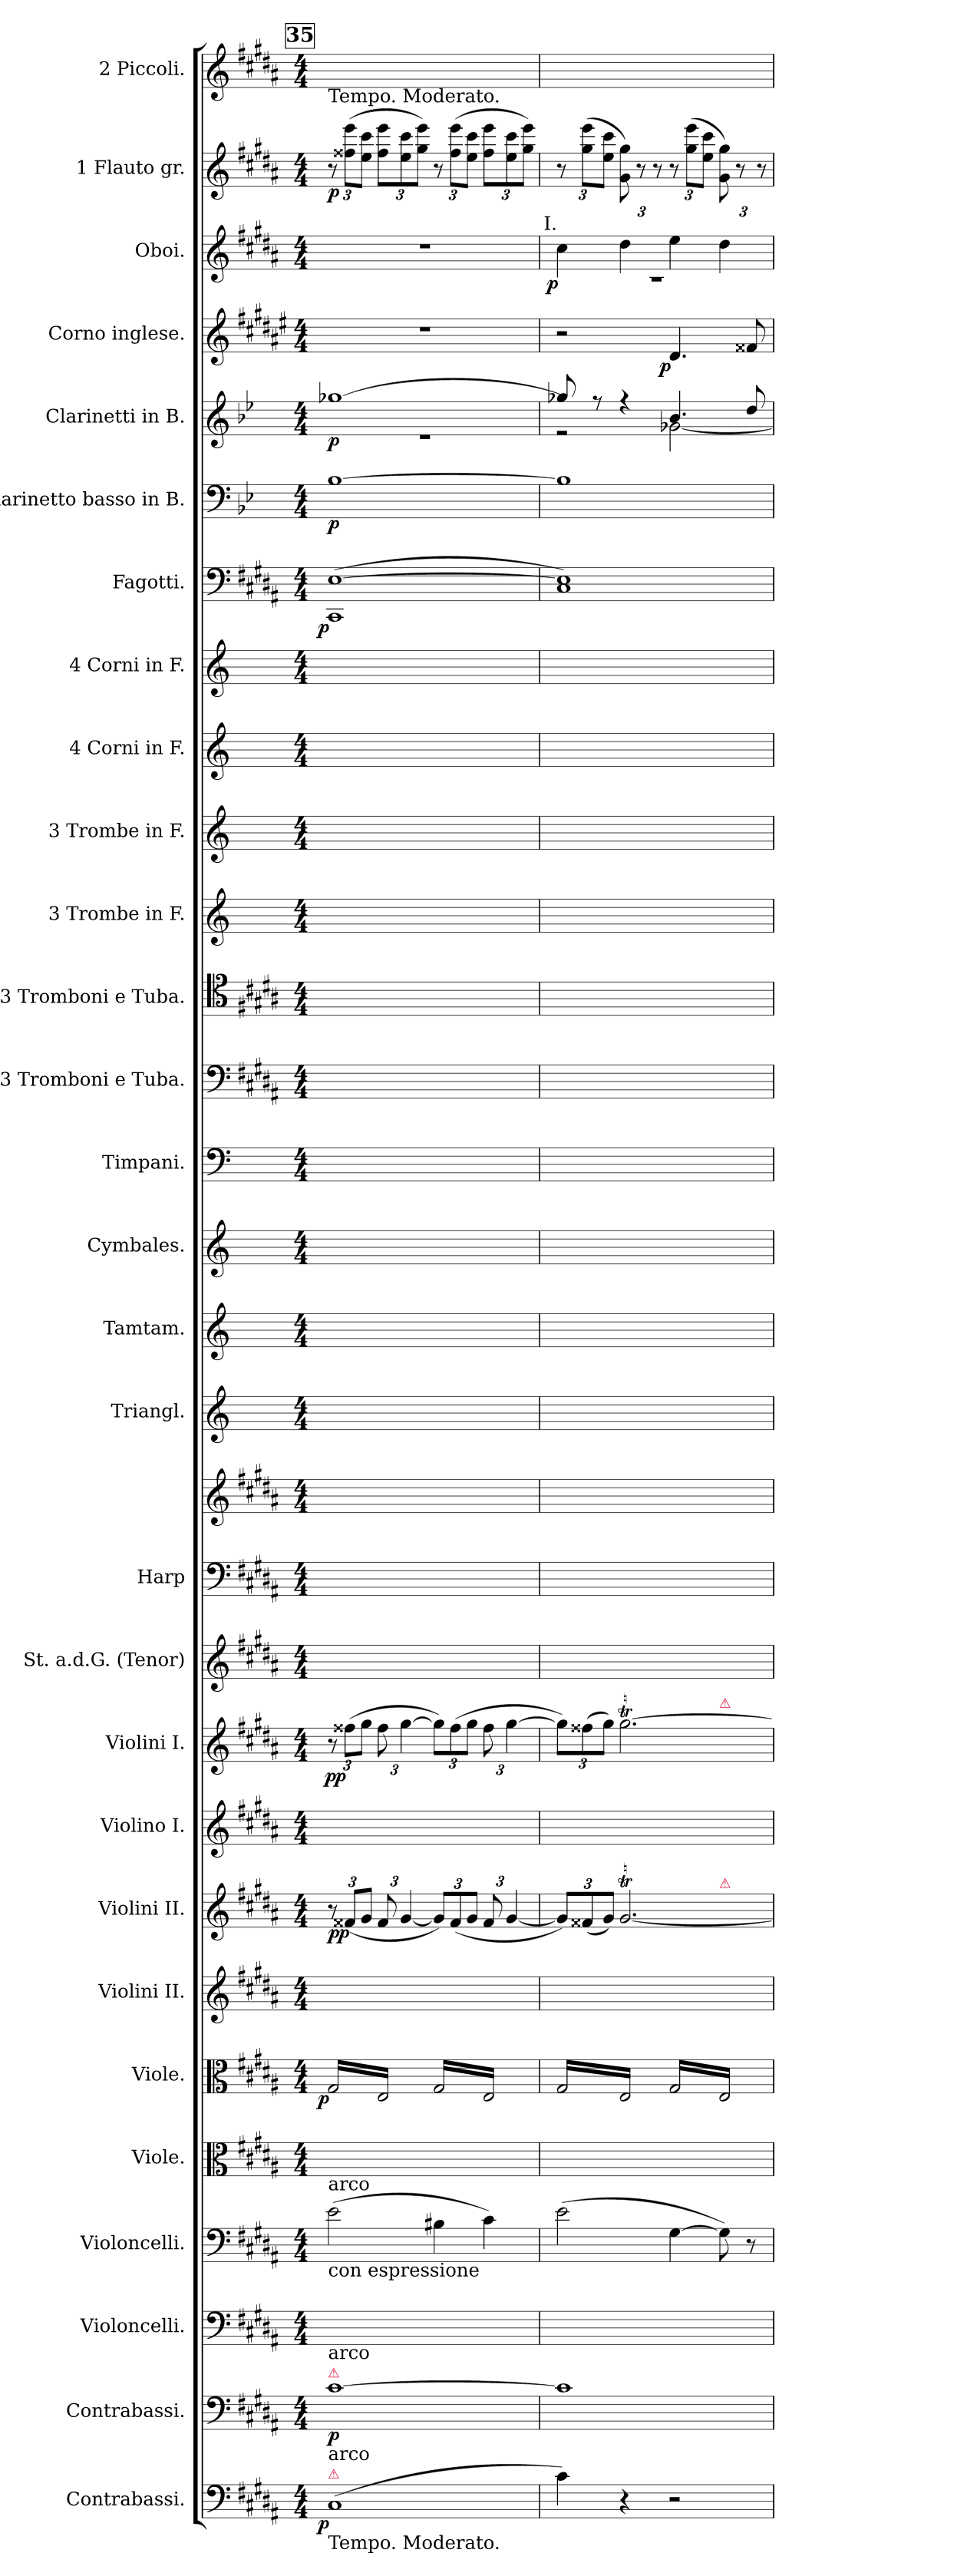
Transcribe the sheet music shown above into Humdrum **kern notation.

**kern	**dynam	**kern	**dynam	**kern	**kern	**kern	**kern	**dynam	**kern	**kern	**dynam	**kern	**kern	**dynam	**kern	**kern	**kern	**kern	**kern	**kern	**kern	**kern	**kern	**kern	**kern	**kern	**kern	**kern	**dynam	**kern	**dynam	**kern	**dynam	**kern	**dynam	**kern	**dynam	**kern	**dynam	**kern
*part29	*part29	*part28	*part28	*part27	*part26	*part25	*part24	*part24	*part23	*part22	*part22	*part21	*part20	*part20	*part19	*part18	*part18	*part17	*part16	*part15	*part14	*part13	*part12	*part11	*part10	*part9	*part8	*part7	*part7	*part6	*part6	*part5	*part5	*part4	*part4	*part3	*part3	*part2	*part2	*part1
*staff30	*staff30	*staff29	*staff29	*staff28	*staff27	*staff26	*staff25	*staff25	*staff24	*staff23	*staff23	*staff22	*staff21	*staff21	*staff20	*staff19	*staff18	*staff17	*staff16	*staff15	*staff14	*staff13	*staff12	*staff11	*staff10	*staff9	*staff8	*staff7	*staff7	*staff6	*staff6	*staff5	*staff5	*staff4	*staff4	*staff3	*staff3	*staff2	*staff2	*staff1
*I"Contrabassi.	*	*I"Contrabassi.	*	*I"Violoncelli.	*I"Violoncelli.	*I"Viole.	*I"Viole.	*	*I"Violini II.	*I"Violini II.	*	*I"Violino I.	*I"Violini I.	*	*I"St. a.d.G. (Tenor)	*I"Harp	*	*I"Triangl.	*I"Tamtam.	*I"Cymbales.	*I"Timpani.	*I"3 Tromboni e Tuba.	*I"3 Tromboni e Tuba.	*I"3 Trombe in F.	*I"3 Trombe in F.	*I"4 Corni in F.	*I"4 Corni in F.	*I"Fagotti.	*	*I"Clarinetto basso in B.	*	*I"Clarinetti in B.	*	*I"Corno inglese.	*	*I"Oboi.	*	*I"1 Flauto gr.	*	*I"2 Piccoli.
*I'C. B.	*	*I'C. B.	*	*I'Vcll.	*I'Vcll.	*	*	*	*I'Viol. II.	*I'Viol. II.	*	*I'Viol. I.	*I'Viol. I.	*	*I'T	*I'Hp	*	*I'triangl	*I'Tam-Tam.	*I'Cymb	*I'Timp.	*	*	*	*	*	*	*I'Fag.	*	*I'Cl. B. in B	*	*I'Cl. in B.	*	*I'Cor.ingl.	*	*I'Ob.	*	*I'Fl.gr.	*	*
*clefF4	*	*clefF4	*	*clefF4	*clefF4	*clefC3	*clefC3	*	*clefG2	*clefG2	*	*clefG2	*clefG2	*	*clefG2	*clefF4	*clefG2	*clefG2	*clefG2	*clefG2	*clefF4	*clefF4	*clefC4	*clefG2	*clefG2	*clefG2	*clefG2	*clefF4	*	*clefF4	*	*clefG2	*	*clefG2	*	*clefG2	*	*clefG2	*	*clefG2
*	*	*	*	*	*	*	*	*	*	*	*	*	*	*	*	*	*	*	*	*	*	*	*	*ITrd-3c-5	*ITrd-3c-5	*ITrd4c7	*ITrd4c7	*	*	*ITrd1c2	*	*ITrd1c2	*	*ITrd4c7	*	*	*	*	*	*
*k[f#c#g#d#a#]	*	*k[f#c#g#d#a#]	*	*k[f#c#g#d#a#]	*k[f#c#g#d#a#]	*k[f#c#g#d#a#]	*k[f#c#g#d#a#]	*	*k[f#c#g#d#a#]	*k[f#c#g#d#a#]	*	*k[f#c#g#d#a#]	*k[f#c#g#d#a#]	*	*k[f#c#g#d#a#]	*k[f#c#g#d#a#]	*k[f#c#g#d#a#]	*k[]	*k[]	*k[]	*k[]	*k[f#c#g#d#a#]	*k[f#c#g#d#a#]	*k[b-]	*k[b-]	*k[b-]	*k[b-]	*k[f#c#g#d#a#]	*	*k[b-e-a-d-]	*	*k[b-e-a-d-]	*	*k[f#c#g#d#a#]	*	*k[f#c#g#d#a#]	*	*k[f#c#g#d#a#]	*	*k[f#c#g#d#a#]
*B:	*	*B:	*	*B:	*B:	*B:	*B:	*	*B:	*B:	*	*B:	*B:	*	*B:	*B:	*B:	*	*	*	*	*B:	*B:	*	*	*	*	*B:	*	*	*	*	*	*B:	*	*B:	*	*B:	*	*B:
*M4/4	*	*M4/4	*	*M4/4	*M4/4	*M4/4	*M4/4	*	*M4/4	*M4/4	*	*M4/4	*M4/4	*	*M4/4	*M4/4	*M4/4	*M4/4	*M4/4	*M4/4	*M4/4	*M4/4	*M4/4	*M4/4	*M4/4	*M4/4	*M4/4	*M4/4	*	*M4/4	*	*M4/4	*	*M4/4	*	*M4/4	*	*M4/4	*	*M4/4
*	*	*	*	*	*	*	*	*	*	*Xbrackettup	*	*	*Xbrackettup	*	*	*	*	*	*	*	*	*	*	*	*	*	*	*	*	*	*	*	*	*	*	*	*	*Xbrackettup	*	*
!!LO:REH:place=s1:t=35
=25	=25	=25	=25	=25	=25	=25	=25	=25	=25	=25	=25	=25	=25	=25	=25	=25	=25	=25	=25	=25	=25	=25	=25	=25	=25	=25	=25	=25	=25	=25	=25	=25	=25	=25	=25	=25	=25	=25	=25	=25
*	*	*	*	*	*	*	*	*	*	*	*	*	*	*	*	*	*	*	*	*	*	*	*	*	*	*	*	*	*	*	*	*^	*	*	*	*	*	*	*	*
!	!	!	!	!	!	!	!	!	!	!	!	!	!	!	!	!	!	!	!	!	!	!	!	!	!	!	!	!	!	!	!	!	!	!	!	!	!	!	!LO:TX:a:t=Tempo. Moderato.	!	!
!	!	!	!	!	!LO:TX:b:t=con espressione	!	!	!	!	!	!	!	!	!	!	!	!	!	!	!	!	!	!	!	!	!	!	!	!	!	!	!	!	!	!	!	!	!	!	!	!
!	!	!	!	!	!LO:TX:a:t=arco	!	!	!	!	!	!	!	!	!	!	!	!	!	!	!	!	!	!	!	!	!	!	!	!	!	!	!	!	!	!	!	!	!	!	!	!
!	!	!LO:TX:a:color=crimson:t=⚠	!	!	!	!	!	!	!	!	!	!	!	!	!	!	!	!	!	!	!	!	!	!	!	!	!	!	!	!	!	!	!	!	!	!	!	!	!	!	!
!	!	!LO:TX:a:t=arco	!	!	!	!	!	!	!	!	!	!	!	!	!	!	!	!	!	!	!	!	!	!	!	!	!	!	!	!	!	!	!	!	!	!	!	!	!	!	!
!LO:TX:a:color=crimson:t=⚠	!	!	!	!	!	!	!	!	!	!	!	!	!	!	!	!	!	!	!	!	!	!	!	!	!	!	!	!	!	!	!	!	!	!	!	!	!	!	!	!	!
!LO:TX:b:t=Tempo. Moderato.	!	!	!	!	!	!	!	!	!	!	!	!	!	!	!	!	!	!	!	!	!	!	!	!	!	!	!	!	!	!	!	!	!	!	!	!	!	!	!	!	!
!LO:TX:a:t=arco	!	!	!	!	!	!	!	!	!	!	!	!	!	!	!	!	!	!	!	!	!	!	!	!	!	!	!	!	!	!	!	!	!	!	!	!	!	!	!	!	!
!	!LO:DY:b:rj	!	!	!	!	!	!	!LO:DY:b:rj	!	!	!	!	!	!	!	!	!	!	!	!	!	!	!	!	!	!	!	!	!LO:DY:b:rj	!	!	!	!	!	!	!	!	!	!	!	!
*	*	*	*	*	*	*	*tremolo	*	*	*	*	*	*	*	*	*	*	*	*	*	*	*	*	*	*	*	*	*	*	*	*	*	*	*	*	*	*	*	*	*	*
(1C#	p	[1c#	p	1ryy	(2e\	1ryy	(16G#/LL	p	1ryy	12r	pp	1ryy	12r	.	1ryy	1ryy	1ryy	1ryy	1ryy	1ryy	1ryy	1ryy	1ryy	1ryy	1ryy	1ryy	1ryy	(<1CC# [1E	p	[1A-	p	[1ff-X	1re	p	1r	.	1r	.	12r	p	1ryy
.	.	.	.	.	.	.	16E/	.	.	.	.	.	.	.	.	.	.	.	.	.	.	.	.	.	.	.	.	.	.	.	.	.	.	.	.	.	.	.	.	.	.
!	!	!	!	!	!	!	!	!	!	!	!	!	!	!LO:DY:b:rj	!	!	!	!	!	!	!	!	!	!	!	!	!	!	!	!	!	!	!	!	!	!	!	!	!	!	!
.	.	.	.	.	.	.	.	.	.	(12f##X/L	.	.	(12ff##X\L	pp	.	.	.	.	.	.	.	.	.	.	.	.	.	.	.	.	.	.	.	.	.	.	.	.	(12ff##X\ 12eee\L	.	.
.	.	.	.	.	.	.	16G#/	.	.	.	.	.	.	.	.	.	.	.	.	.	.	.	.	.	.	.	.	.	.	.	.	.	.	.	.	.	.	.	.	.	.
.	.	.	.	.	.	.	.	.	.	12g#/J	.	.	12gg#\J	.	.	.	.	.	.	.	.	.	.	.	.	.	.	.	.	.	.	.	.	.	.	.	.	.	12ee\ 12ccc#\J	.	.
.	.	.	.	.	.	.	16E/	.	.	.	.	.	.	.	.	.	.	.	.	.	.	.	.	.	.	.	.	.	.	.	.	.	.	.	.	.	.	.	.	.	.
.	.	.	.	.	.	.	16G#/	.	.	12f##/	.	.	12ff##\	.	.	.	.	.	.	.	.	.	.	.	.	.	.	.	.	.	.	.	.	.	.	.	.	.	12ff##\ 12eee\L	.	.
.	.	.	.	.	.	.	16E/	.	.	.	.	.	.	.	.	.	.	.	.	.	.	.	.	.	.	.	.	.	.	.	.	.	.	.	.	.	.	.	.	.	.
.	.	.	.	.	.	.	.	.	.	[6g#/	.	.	[6gg#\	.	.	.	.	.	.	.	.	.	.	.	.	.	.	.	.	.	.	.	.	.	.	.	.	.	12ee\ 12ccc#\	.	.
.	.	.	.	.	.	.	16G#/	.	.	.	.	.	.	.	.	.	.	.	.	.	.	.	.	.	.	.	.	.	.	.	.	.	.	.	.	.	.	.	.	.	.
.	.	.	.	.	.	.	.	.	.	.	.	.	.	.	.	.	.	.	.	.	.	.	.	.	.	.	.	.	.	.	.	.	.	.	.	.	.	.	12gg#\ 12eee\J)	.	.
.	.	.	.	.	.	.	16E/JJ	.	.	.	.	.	.	.	.	.	.	.	.	.	.	.	.	.	.	.	.	.	.	.	.	.	.	.	.	.	.	.	.	.	.
.	.	.	.	.	4B#X\	.	16G#/LL	.	.	12g#/L])	.	.	12gg#\L])	.	.	.	.	.	.	.	.	.	.	.	.	.	.	.	.	.	.	.	.	.	.	.	.	.	12r	.	.
.	.	.	.	.	.	.	16E/)	.	.	.	.	.	.	.	.	.	.	.	.	.	.	.	.	.	.	.	.	.	.	.	.	.	.	.	.	.	.	.	.	.	.
.	.	.	.	.	.	.	.	.	.	(12f##/	.	.	(12ff##\	.	.	.	.	.	.	.	.	.	.	.	.	.	.	.	.	.	.	.	.	.	.	.	.	.	(12ff##\ 12eee\L	.	.
.	.	.	.	.	.	.	16G#/	.	.	.	.	.	.	.	.	.	.	.	.	.	.	.	.	.	.	.	.	.	.	.	.	.	.	.	.	.	.	.	.	.	.
.	.	.	.	.	.	.	.	.	.	12g#/J	.	.	12gg#\J	.	.	.	.	.	.	.	.	.	.	.	.	.	.	.	.	.	.	.	.	.	.	.	.	.	12ee\ 12ccc#\J	.	.
.	.	.	.	.	.	.	16E/)	.	.	.	.	.	.	.	.	.	.	.	.	.	.	.	.	.	.	.	.	.	.	.	.	.	.	.	.	.	.	.	.	.	.
.	.	.	.	.	4c#\)	.	16G#/	.	.	12f##/	.	.	12ff##\	.	.	.	.	.	.	.	.	.	.	.	.	.	.	.	.	.	.	.	.	.	.	.	.	.	12ff##\ 12eee\L	.	.
.	.	.	.	.	.	.	16E/)	.	.	.	.	.	.	.	.	.	.	.	.	.	.	.	.	.	.	.	.	.	.	.	.	.	.	.	.	.	.	.	.	.	.
.	.	.	.	.	.	.	.	.	.	[6g#/	.	.	[6gg#\	.	.	.	.	.	.	.	.	.	.	.	.	.	.	.	.	.	.	.	.	.	.	.	.	.	12ee\ 12ccc#\	.	.
.	.	.	.	.	.	.	16G#/	.	.	.	.	.	.	.	.	.	.	.	.	.	.	.	.	.	.	.	.	.	.	.	.	.	.	.	.	.	.	.	.	.	.
.	.	.	.	.	.	.	.	.	.	.	.	.	.	.	.	.	.	.	.	.	.	.	.	.	.	.	.	.	.	.	.	.	.	.	.	.	.	.	12gg#\ 12eee\J)	.	.
.	.	.	.	.	.	.	16E/)JJ	.	.	.	.	.	.	.	.	.	.	.	.	.	.	.	.	.	.	.	.	.	.	.	.	.	.	.	.	.	.	.	.	.	.
=26	=26	=26	=26	=26	=26	=26	=26	=26	=26	=26	=26	=26	=26	=26	=26	=26	=26	=26	=26	=26	=26	=26	=26	=26	=26	=26	=26	=26	=26	=26	=26	=26	=26	=26	=26	=26	=26	=26	=26	=26	=26
*	*	*	*	*	*	*	*	*	*	*	*	*	*	*	*	*	*	*	*	*	*	*	*	*	*	*	*	*	*	*	*	*	*	*	*	*	*^	*	*	*	*
!	!	!	!	!	!	!	!	!	!	!	!	!	!	!	!	!	!	!	!	!	!	!	!	!	!	!	!	!	!	!	!	!	!	!	!	!	!LO:TX:a:rj:t=I.	!	!	!	!	!
!	!	!	!	!	!	!	!	!	!	!	!	!	!	!	!	!	!	!	!	!	!	!	!	!	!	!	!	!	!	!	!	!	!	!	!	!	!	!	!LO:DY:b:rj	!	!	!
*	*	*	*	*	*	*	*	*	*	*^	*	*	*^	*	*	*	*	*	*	*	*	*	*	*	*	*	*	*	*	*	*	*	*	*	*	*	*	*	*	*	*	*
4c#\)	.	1c#]	.	1ryy	(2e\	1ryy	(16G#/LL	.	1ryy	12g#/L])	2.ryy	.	1ryy	12gg#\L])	2.ryy	.	1ryy	1ryy	1ryy	1ryy	1ryy	1ryy	1ryy	1ryy	1ryy	1ryy	1ryy	1ryy	1ryy	1C# 1E])	.	1A-]	.	8ff-X/]	2re	.	2r	.	4cc#\	1rc	p	12r	.	1ryy
.	.	.	.	.	.	.	16E/	.	.	.	.	.	.	.	.	.	.	.	.	.	.	.	.	.	.	.	.	.	.	.	.	.	.	.	.	.	.	.	.	.	.	.	.	.
.	.	.	.	.	.	.	.	.	.	(12f##X/	.	.	.	(12ff##X\	.	.	.	.	.	.	.	.	.	.	.	.	.	.	.	.	.	.	.	.	.	.	.	.	.	.	.	(12gg#\ 12eee\L	.	.
.	.	.	.	.	.	.	16G#/	.	.	.	.	.	.	.	.	.	.	.	.	.	.	.	.	.	.	.	.	.	.	.	.	.	.	8rff	.	.	.	.	.	.	.	.	.	.
.	.	.	.	.	.	.	.	.	.	12g#/J)	.	.	.	12gg#\J)	.	.	.	.	.	.	.	.	.	.	.	.	.	.	.	.	.	.	.	.	.	.	.	.	.	.	.	12ee\ 12ccc#\J	.	.
.	.	.	.	.	.	.	16E/	.	.	.	.	.	.	.	.	.	.	.	.	.	.	.	.	.	.	.	.	.	.	.	.	.	.	.	.	.	.	.	.	.	.	.	.	.
4r	.	.	.	.	.	.	16G#/	.	.	[2.g#t/	.	.	.	[2.gg#t\	.	.	.	.	.	.	.	.	.	.	.	.	.	.	.	.	.	.	.	4rff	.	.	.	.	4dd#\	.	.	12g#\ 12gg#\)	.	.
.	.	.	.	.	.	.	16E/	.	.	.	.	.	.	.	.	.	.	.	.	.	.	.	.	.	.	.	.	.	.	.	.	.	.	.	.	.	.	.	.	.	.	.	.	.
.	.	.	.	.	.	.	.	.	.	.	.	.	.	.	.	.	.	.	.	.	.	.	.	.	.	.	.	.	.	.	.	.	.	.	.	.	.	.	.	.	.	12r	.	.
.	.	.	.	.	.	.	16G#/	.	.	.	.	.	.	.	.	.	.	.	.	.	.	.	.	.	.	.	.	.	.	.	.	.	.	.	.	.	.	.	.	.	.	.	.	.
.	.	.	.	.	.	.	.	.	.	.	.	.	.	.	.	.	.	.	.	.	.	.	.	.	.	.	.	.	.	.	.	.	.	.	.	.	.	.	.	.	.	12r	.	.
.	.	.	.	.	.	.	16E/JJ	.	.	.	.	.	.	.	.	.	.	.	.	.	.	.	.	.	.	.	.	.	.	.	.	.	.	.	.	.	.	.	.	.	.	.	.	.
!	!	!	!	!	!	!	!	!	!	!	!	!	!	!	!	!	!	!	!	!	!	!	!	!	!	!	!	!	!	!	!	!	!	!	!	!	!	!LO:DY:b:rj	!	!	!	!	!	!
2r	.	.	.	.	[4G#\	.	16G#/LL	.	.	.	.	.	.	.	.	.	.	.	.	.	.	.	.	.	.	.	.	.	.	.	.	.	.	4.a-/	[2f-X\	.	4.G#/	p	4ee\	.	.	12r	.	.
.	.	.	.	.	.	.	16E/)	.	.	.	.	.	.	.	.	.	.	.	.	.	.	.	.	.	.	.	.	.	.	.	.	.	.	.	.	.	.	.	.	.	.	.	.	.
.	.	.	.	.	.	.	.	.	.	.	.	.	.	.	.	.	.	.	.	.	.	.	.	.	.	.	.	.	.	.	.	.	.	.	.	.	.	.	.	.	.	(12gg#\ 12eee\L	.	.
.	.	.	.	.	.	.	16G#/	.	.	.	.	.	.	.	.	.	.	.	.	.	.	.	.	.	.	.	.	.	.	.	.	.	.	.	.	.	.	.	.	.	.	.	.	.
.	.	.	.	.	.	.	.	.	.	.	.	.	.	.	.	.	.	.	.	.	.	.	.	.	.	.	.	.	.	.	.	.	.	.	.	.	.	.	.	.	.	12ee\ 12ccc#\J	.	.
.	.	.	.	.	.	.	16E/)	.	.	.	.	.	.	.	.	.	.	.	.	.	.	.	.	.	.	.	.	.	.	.	.	.	.	.	.	.	.	.	.	.	.	.	.	.
!	!	!	!	!	!	!	!	!	!	!	!	!	!	!	!LO:TX:a:color=crimson:t=⚠	!	!	!	!	!	!	!	!	!	!	!	!	!	!	!	!	!	!	!	!	!	!	!	!	!	!	!	!	!
!	!	!	!	!	!	!	!	!	!	!	!LO:TX:a:color=crimson:t=⚠	!	!	!	!	!	!	!	!	!	!	!	!	!	!	!	!	!	!	!	!	!	!	!	!	!	!	!	!	!	!	!	!	!
.	.	.	.	.	8G#\])	.	16G#/	.	.	.	4ryy	.	.	.	4ryy	.	.	.	.	.	.	.	.	.	.	.	.	.	.	.	.	.	.	.	.	.	.	.	4dd#\	.	.	12g#\ 12gg#\)	.	.
.	.	.	.	.	.	.	16E/)	.	.	.	.	.	.	.	.	.	.	.	.	.	.	.	.	.	.	.	.	.	.	.	.	.	.	.	.	.	.	.	.	.	.	.	.	.
.	.	.	.	.	.	.	.	.	.	.	.	.	.	.	.	.	.	.	.	.	.	.	.	.	.	.	.	.	.	.	.	.	.	.	.	.	.	.	.	.	.	12r	.	.
.	.	.	.	.	8r	.	16G#/	.	.	.	.	.	.	.	.	.	.	.	.	.	.	.	.	.	.	.	.	.	.	.	.	.	.	8cc/	.	.	8B#X/	.	.	.	.	.	.	.
.	.	.	.	.	.	.	.	.	.	.	.	.	.	.	.	.	.	.	.	.	.	.	.	.	.	.	.	.	.	.	.	.	.	.	.	.	.	.	.	.	.	12r	.	.
.	.	.	.	.	.	.	16E/)JJ	.	.	.	.	.	.	.	.	.	.	.	.	.	.	.	.	.	.	.	.	.	.	.	.	.	.	.	.	.	.	.	.	.	.	.	.	.
*	*	*	*	*	*	*	*Xtremolo	*	*	*	*	*	*	*	*	*	*	*	*	*	*	*	*	*	*	*	*	*	*	*	*	*	*	*	*	*	*	*	*	*	*	*	*	*
.	.	.	.	.	.	.	.	.	.	.	.	.	.	.	.	.	.	.	.	.	.	.	.	.	.	.	.	.	.	.	.	.	.	.	.	.	.	.	.	.	.	.	.	.
.	.	.	.	.	.	.	.	.	.	.	.	.	.	.	.	.	.	.	.	.	.	.	.	.	.	.	.	.	.	.	.	.	.	.	.	.	.	.	.	.	.	.	.	.
.	.	.	.	.	.	.	.	.	.	.	.	.	.	.	.	.	.	.	.	.	.	.	.	.	.	.	.	.	.	.	.	.	.	.	.	.	.	.	.	.	.	.	.	.
.	.	.	.	.	.	.	.	.	.	.	.	.	.	.	.	.	.	.	.	.	.	.	.	.	.	.	.	.	.	.	.	.	.	.	.	.	.	.	.	.	.	.	.	.
*	*	*	*	*	*	*	*	*	*	*v	*v	*	*	*v	*v	*	*	*	*	*	*	*	*	*	*	*	*	*	*	*	*	*	*	*v	*v	*	*	*	*v	*v	*	*	*	*
=	=	=	=	=	=	=	=	=	=	=	=	=	=	=	=	=	=	=	=	=	=	=	=	=	=	=	=	=	=	=	=	=	=	=	=	=	=	=	=	=
*-	*-	*-	*-	*-	*-	*-	*-	*-	*-	*-	*-	*-	*-	*-	*-	*-	*-	*-	*-	*-	*-	*-	*-	*-	*-	*-	*-	*-	*-	*-	*-	*-	*-	*-	*-	*-	*-	*-	*-	*-
